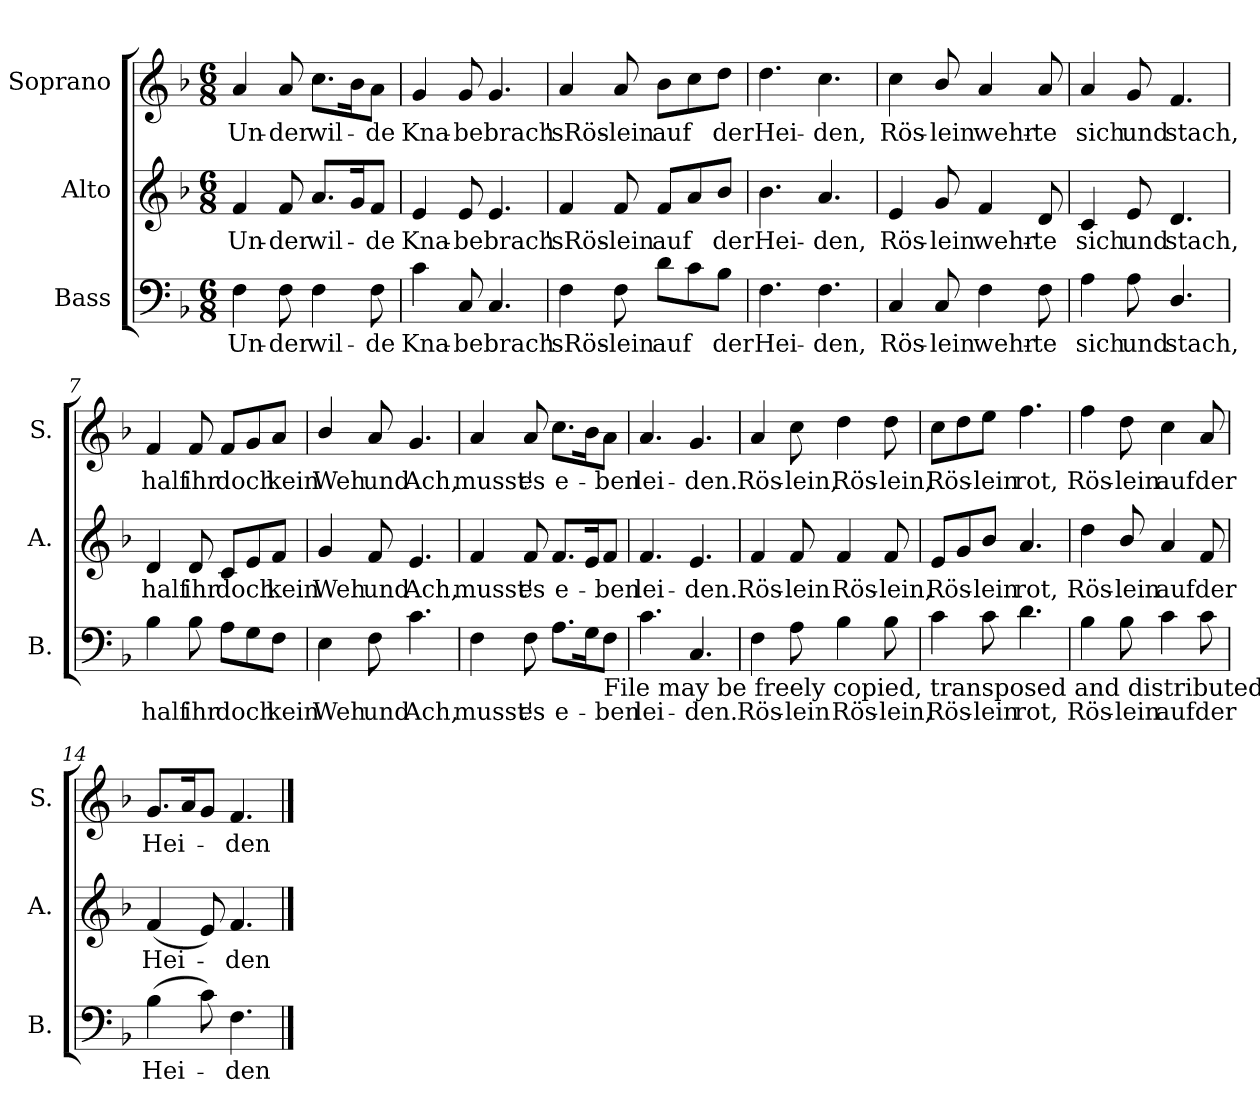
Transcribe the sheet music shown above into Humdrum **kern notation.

**kern	**text	**kern	**text	**kern	**text
*part3	*part3	*part2	*part2	*part1	*part1
*staff3	*staff3	*staff2	*staff2	*staff1	*staff1
*I"Bass	*	*I"Alto	*	*I"Soprano	*
*I'B.	*	*I'A.	*	*I'S.	*
*clefF4	*	*clefG2	*	*clefG2	*
*k[b-]	*	*k[b-]	*	*k[b-]	*
*F:	*	*F:	*	*F:	*
*M6/8	*	*M6/8	*	*M6/8	*
=1	=1	=1	=1	=1	=1
!	!LO:LY:b	!	!LO:LY:b	!	!LO:LY:b
4F\	-Un-	4f/	-Un-	4a/	-Un-
!	!LO:LY:b	!	!LO:LY:b	!	!LO:LY:b
8F\	der	8f/	der	8a/	der
!	!LO:LY:b	!	!LO:LY:b	!	!LO:LY:b
4F\	wil-	8.a/L	wil-	8.cc\L	wil-
.	.	16g/K	.	16b-\K	.
!	!LO:LY:b	!	!LO:LY:b	!	!LO:LY:b
8F\	de	8f/J	de	8a\J	de
=2	=2	=2	=2	=2	=2
!	!LO:LY:b	!	!LO:LY:b	!	!LO:LY:b
4c\	-Kna-	4e/	-Kna-	4g/	-Kna-
!	!LO:LY:b	!	!LO:LY:b	!	!LO:LY:b
8C/	be	8e/	be	8g/	be
!	!LO:LY:b	!	!LO:LY:b	!	!LO:LY:b
4.C/	brach	4.e/	brach	4.g/	brach
=3	=3	=3	=3	=3	=3
!	!LO:LY:b	!	!LO:LY:b	!	!LO:LY:b
4F\	-'sRös-	4f/	-'sRös-	4a/	-'sRös-
!	!LO:LY:b	!	!LO:LY:b	!	!LO:LY:b
8F\	lein	8f/	lein	8a/	lein
!	!LO:LY:b	!	!LO:LY:b	!	!LO:LY:b
8d\L	auf	8f/L	auf	8b-\L	auf
8c\	.	8a/	.	8cc\	.
!	!LO:LY:b	!	!LO:LY:b	!	!LO:LY:b
8B-\J	der	8b-/J	der	8dd\J	der
=4	=4	=4	=4	=4	=4
!	!LO:LY:b	!	!LO:LY:b	!	!LO:LY:b
4.F\	-Hei-	4.b-\	-Hei-	4.dd\	-Hei-
!	!LO:LY:b	!	!LO:LY:b	!	!LO:LY:b
4.F\	den,	4.a/	den,	4.cc\	den,
!!LO:LB:g=z
=5	=5	=5	=5	=5	=5
!	!LO:LY:b	!	!LO:LY:b	!	!LO:LY:b
4C/	-Rös-	4e/	-Rös-	4cc\	-Rös-
!	!LO:LY:b	!	!LO:LY:b	!	!LO:LY:b
8C/	lein	8g/	lein	8b-/	lein
!	!LO:LY:b	!	!LO:LY:b	!	!LO:LY:b
4F\	wehr-	4f/	wehr-	4a/	wehr-
!	!LO:LY:b	!	!LO:LY:b	!	!LO:LY:b
8F\	te	8d/	te	8a/	te
=6	=6	=6	=6	=6	=6
!	!LO:LY:b	!	!LO:LY:b	!	!LO:LY:b
4A\	-sich	4c/	-sich	4a/	-sich
!	!LO:LY:b	!	!LO:LY:b	!	!LO:LY:b
8A\	und	8e/	und	8g/	und
!	!LO:LY:b	!	!LO:LY:b	!	!LO:LY:b
4.D/	stach,	4.d/	stach,	4.f/	stach,
=7	=7	=7	=7	=7	=7
!	!LO:LY:b	!	!LO:LY:b	!	!LO:LY:b
4B-\	half	4d/	half	4f/	half
!	!LO:LY:b	!	!LO:LY:b	!	!LO:LY:b
8B-\	ihr	8d/	ihr	8f/	ihr
!	!LO:LY:b	!	!LO:LY:b	!	!LO:LY:b
8A\L	-doch	8c/L	-doch	8f/L	-doch
8G\	.	8e/	.	8g/	.
!	!LO:LY:b	!	!LO:LY:b	!	!LO:LY:b
8F\J	kein	8f/J	kein	8a/J	kein
=8	=8	=8	=8	=8	=8
!	!LO:LY:b	!	!LO:LY:b	!	!LO:LY:b
4E\	Weh	4g/	Weh	4b-/	Weh
!	!LO:LY:b	!	!LO:LY:b	!	!LO:LY:b
8F\	und	8f/	und	8a/	und
!	!LO:LY:b	!	!LO:LY:b	!	!LO:LY:b
4.c\	Ach,	4.e/	Ach,	4.g/	Ach,
!!LO:LB:g=z
=9	=9	=9	=9	=9	=9
!	!LO:LY:b	!	!LO:LY:b	!	!LO:LY:b
4F\	musst'	4f/	musst'	4a/	musst'
!	!LO:LY:b	!	!LO:LY:b	!	!LO:LY:b
8F\	es	8f/	es	8a/	es
!	!LO:LY:b	!	!LO:LY:b	!	!LO:LY:b
8.A\L	e-	8.f/L	e-	8.cc\L	e-
16G\K	.	16e/K	.	16b-\K	.
!LO:TX:b:t=File may be freely  copied, transposed and distributed	!	!	!	!	!
!	!LO:LY:b	!	!LO:LY:b	!	!LO:LY:b
8F\J	ben	8f/J	ben	8a\J	ben
=10	=10	=10	=10	=10	=10
!	!LO:LY:b	!	!LO:LY:b	!	!LO:LY:b
4.c\	-lei-	4.f/	-lei-	4.a/	-lei-
!	!LO:LY:b	!	!LO:LY:b	!	!LO:LY:b
4.C/	den.	4.e/	den.	4.g/	den.
=11	=11	=11	=11	=11	=11
!	!LO:LY:b	!	!LO:LY:b	!	!LO:LY:b
4F\	-Rös-	4f/	-Rös-	4a/	-Rös-
!	!LO:LY:b	!	!LO:LY:b	!	!LO:LY:b
8A\	lein	8f/	lein	8cc\	lein,
!	!LO:LY:b	!	!LO:LY:b	!	!LO:LY:b
4B-\	-Rös-	4f/	-Rös-	4dd\	-Rös-
!	!LO:LY:b	!	!LO:LY:b	!	!LO:LY:b
8B-\	lein,	8f/	lein,	8dd\	lein,
!!LO:PB:g=z
=12	=12	=12	=12	=12	=12
!	!LO:LY:b	!	!LO:LY:b	!	!LO:LY:b
4c\	-Rös-	8e/L	-Rös-	8cc\L	-Rös-
.	.	8g/	.	8dd\	.
!	!LO:LY:b	!	!LO:LY:b	!	!LO:LY:b
8c\	lein	8b-/J	lein	8ee\J	lein
!	!LO:LY:b	!	!LO:LY:b	!	!LO:LY:b
4.d\	rot,	4.a/	rot,	4.ff\	rot,
=13	=13	=13	=13	=13	=13
!	!LO:LY:b	!	!LO:LY:b	!	!LO:LY:b
4B-\	-Rös-	4dd\	-Rös-	4ff\	-Rös-
!	!LO:LY:b	!	!LO:LY:b	!	!LO:LY:b
8B-\	lein	8b-/	lein	8dd\	lein
!	!LO:LY:b	!	!LO:LY:b	!	!LO:LY:b
4c\	auf	4a/	auf	4cc\	auf
!	!LO:LY:b	!	!LO:LY:b	!	!LO:LY:b
8c\	der	8f/	der	8a/	der
=14	=14	=14	=14	=14	=14
!	!LO:LY:b	!	!LO:LY:b	!	!LO:LY:b
(>4B-\	-Hei-	(<4f/	-Hei-	8.g/L	-Hei-
.	.	.	.	16a/K	.
8c\)	.	8e/)	.	8g/J	.
!	!LO:LY:b	!	!LO:LY:b	!	!LO:LY:b
4.F\	den	4.f/	den	4.f/	den
==	==	==	==	==	==
*-	*-	*-	*-	*-	*-
